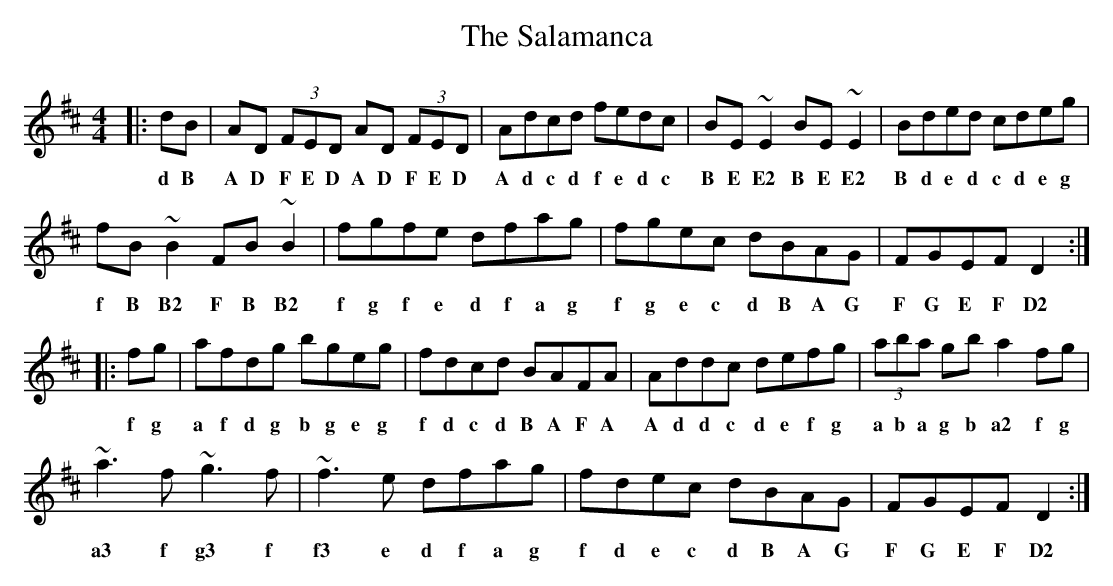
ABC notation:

X:1
T: Salamanca, The
M: 4/4
L: 1/8
K: Dmaj
|:dB|AD (3FED AD (3FED|Adcd fedc|BE ~E2 BE~E2|Bded cdeg|
w: d B A D F E D A D F E D A d c d f e d c B E E2 B E E2 B d e d c d e g
fB ~B2 FB ~B2|fgfe dfag|fgec dBAG|FGEF D2:|
w: f B B2 F B B2 f g f e d f a g f g e c d B A G F G E F D2
|:fg|afdg bgeg|fdcd BAFA|Addc defg|(3aba gb a2 fg|
w: f g a f d g b g e g f d c d B A F A A d d c d e f g a b a g b a2 f g
~a3f ~g3f |~f3e dfag|fdec dBAG|FGEF D2:|
w: a3 f g3 f f3 e d f a g f d e c d B A G F G E F D2
